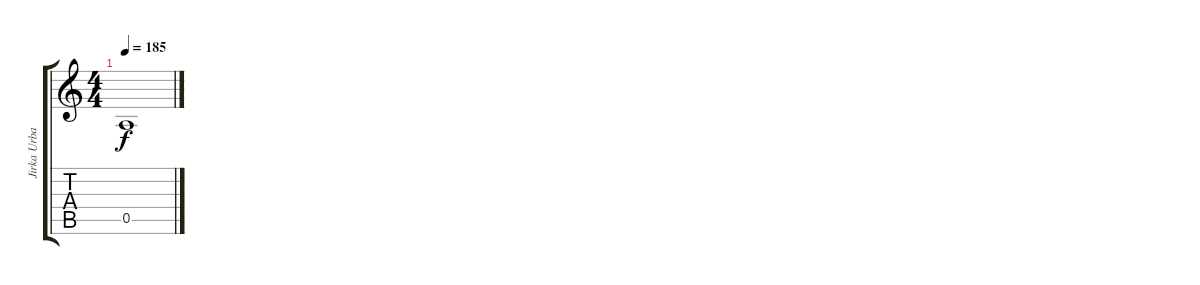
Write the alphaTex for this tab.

\track ("Jirka Urban" "Jirka Urba") {instrument overdrivenguitar}
\staff {score tabs}
\tuning (E4 B3 G3 D3 A2 E2) {hide}
\ts (4 4)
\tempo 185
\clef g2
\ks c
0.5.1{dy f}
